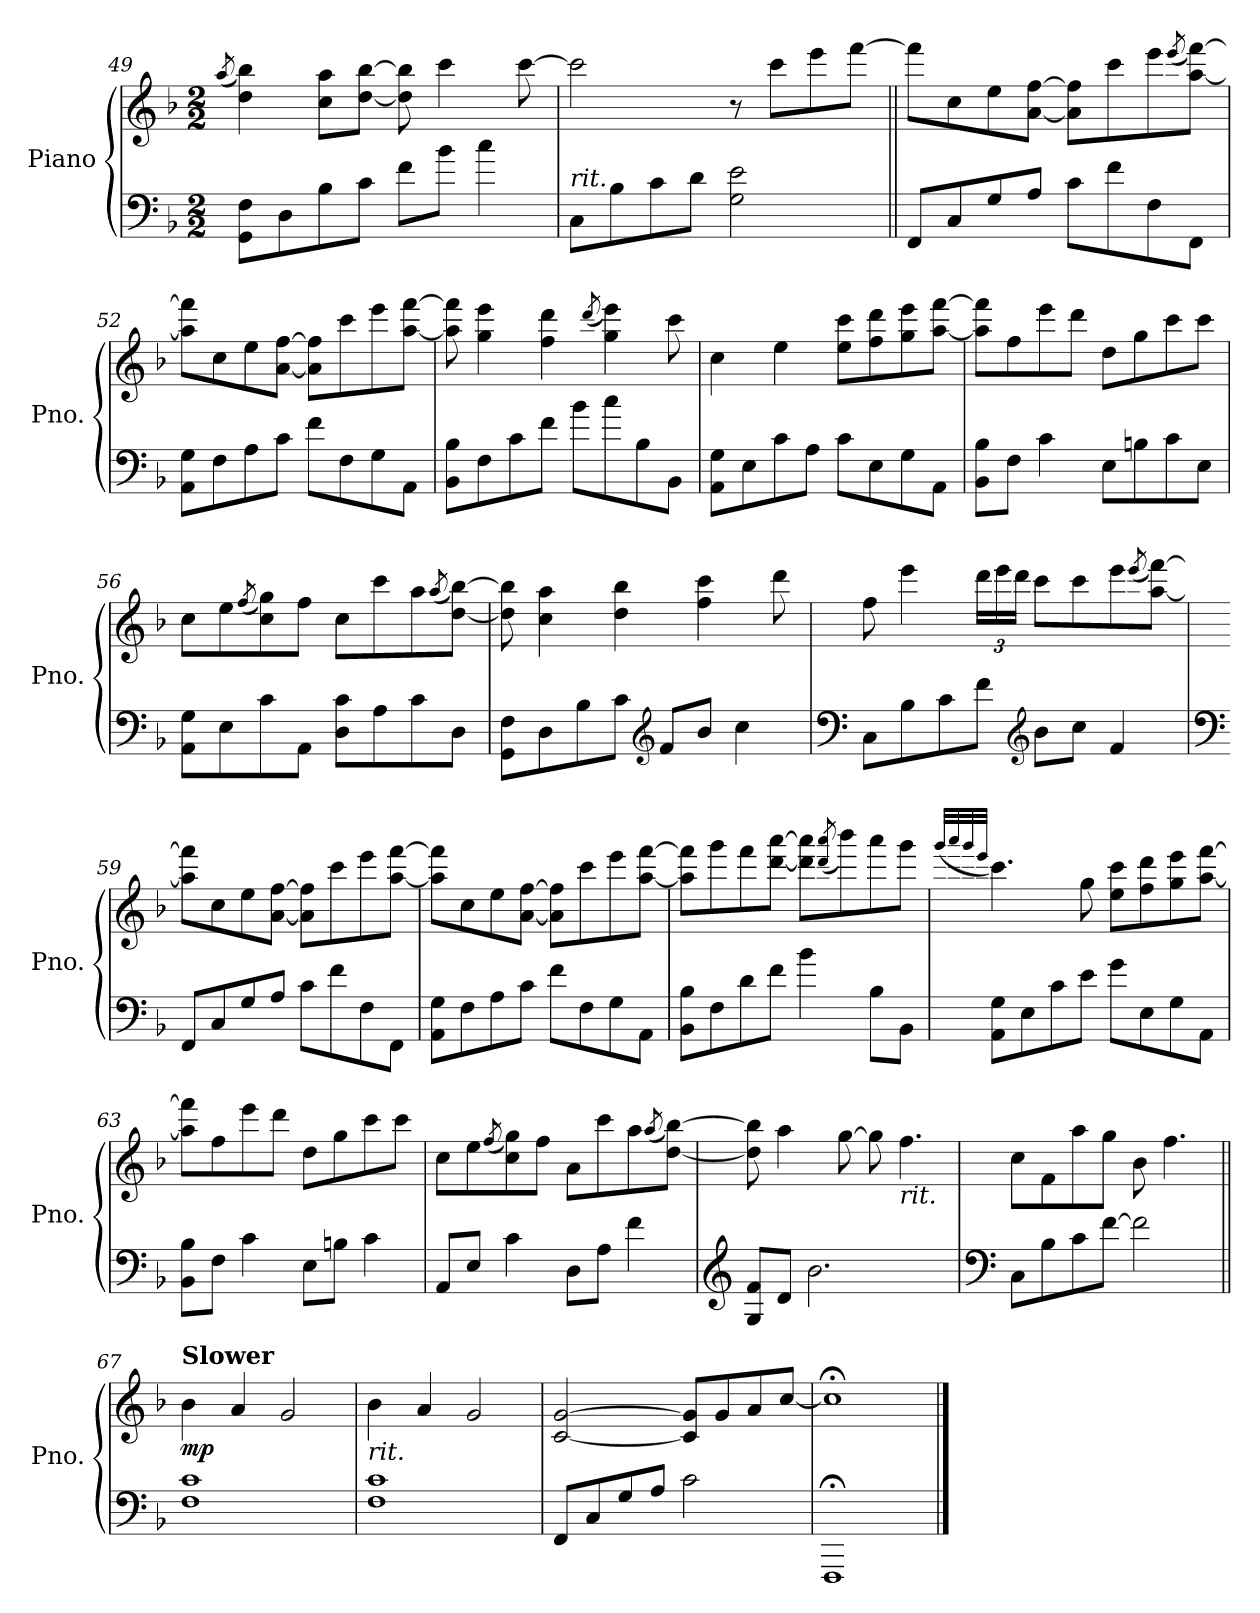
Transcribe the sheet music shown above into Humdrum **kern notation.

**kern	**kern	**dynam
*part1	*part1	*part1
*staff2	*staff1	*staff1/2
*I"Piano	*	*
*I'Pno.	*	*
*clefF4	*clefG2	*
*k[b-]	*k[b-]	*
*M2/2	*M2/2	*
=49	=49	=49
.	(8qaa/	.
8GG\ 8F\L	4dd\ 4bb-\)	.
8D\	.	.
8B-\	8cc\ 8aa\L	.
8c\J	[8dd\ [8bb-\J	.
8f\L	8dd\] 8bb-\]	.
8b-\J	4ccc\	.
4cc\	.	.
.	[8ccc\	.
!!LO:LB:g=z
=50	=50	=50
!LO:TX:a:i:t=rit.	!	!
8C\L	2ccc\]	.
8B-\	.	.
8c\	.	.
8d\J	.	.
2G\ 2e\	8r	.
.	8ccc\L	.
.	8eee\	.
.	[8fff\J	.
=51||	=51||	=51||
8FF/L	8fff\L]	.
8C/	8cc\	.
8G/	8ee\	.
8A/J	[8a\ [8ff\J	.
8c\L	8a\] 8ff\]L	.
8f\	8ccc\	.
8F\	8eee\	.
.	(8qeee/	.
8FF\J	[8aa\ [8fff\J)	.
=52	=52	=52
8AA\ 8G\L	8aa\] 8fff\]L	.
8F\	8cc\	.
8A\	8ee\	.
8c\J	[8a\ [8ff\J	.
8f\L	8a\] 8ff\]L	.
8F\	8ccc\	.
8G\	8eee\	.
8AA\J	[8aa\ [8fff\J	.
=53	=53	=53
8BB-\ 8B-\L	8aa\] 8fff\]	.
8F\	4gg\ 4eee\	.
8c\	.	.
8f\J	4ff\ 4ddd\	.
8b-\L	.	.
.	(8qddd/	.
8cc\	4gg\ 4eee\)	.
8B-\	.	.
8BB-\J	8ccc\	.
!!LO:LB:g=z
=54	=54	=54
8AA\ 8G\L	4cc\	.
8E\	.	.
8c\	4ee\	.
8A\J	.	.
8c\L	8ee\ 8ccc\L	.
8E\	8ff\ 8ddd\	.
8G\	8gg\ 8eee\	.
8AA\J	[8aa\ [8fff\J	.
=55	=55	=55
8BB-\ 8B-\L	8aa\] 8fff\]L	.
8F\J	8ff\	.
4c\	8eee\	.
.	8ddd\J	.
8E\L	8dd\L	.
8Bn\	8gg\	.
8c\	8ccc\	.
8E\J	8ccc\J	.
=56	=56	=56
8AA\ 8G\L	8cc\L	.
8E\	8ee\	.
.	(8qff/	.
8c\	8cc\ 8gg\)	.
8AA\J	8ff\J	.
8D\ 8c\L	8cc\L	.
8A\	8ccc\	.
8c\	8aa\	.
.	(8qaa/	.
8D\J	[8dd\ [8bb-\J)	.
=57	=57	=57
8GG\ 8F\L	8dd\] 8bb-\]	.
8D\	4cc\ 4aa\	.
8B-\	.	.
8c\J	4dd\ 4bb-\	.
*clefG2	*	*
8f/L	.	.
8b-/J	4ff\ 4ccc\	.
4cc\	.	.
.	8ddd\	.
!!LO:PB:g=z
=58	=58	=58
*clefF4	*	*
8C\L	8ff\	.
8B-\	4eee\	.
8c\	.	.
*	*Xbrackettup	*
8f\J	24ddd\LL	.
.	24eee\	.
.	24ddd\JJ	.
*clefG2	*	*
8b-\L	8ccc\L	.
8cc\J	8ccc\	.
4f/	8eee\	.
.	(8qeee/	.
.	[8aa\ [8fff\J)	.
=59	=59	=59
*clefF4	*	*
8FF/L	8aa\] 8fff\]L	.
8C/	8cc\	.
8G/	8ee\	.
8A/J	[8a\ [8ff\J	.
8c\L	8a\] 8ff\]L	.
8f\	8ccc\	.
8F\	8eee\	.
8FF\J	[8aa\ [8fff\J	.
=60	=60	=60
8AA\ 8G\L	8aa\] 8fff\]L	.
8F\	8cc\	.
8A\	8ee\	.
8c\J	[8a\ [8ff\J	.
8f\L	8a\] 8ff\]L	.
8F\	8ccc\	.
8G\	8eee\	.
8AA\J	[8aa\ [8fff\J	.
!!LO:LB:g=z
=61	=61	=61
8BB-\ 8B-\L	8aa\] 8fff\]L	.
8F\	8ggg\	.
8d\	8fff\	.
8f\J	[8ddd\ [8aaa\J	.
4b-\	8ddd\] 8aaa\]L	.
.	(8qddd/ 8qaaa/	.
.	8bbb-\)	.
8B-\L	8aaa\	.
8BB-\J	8ggg\J	.
=62	=62	=62
.	(32qggg/LLL	.
.	32qaaa/	.
.	32qggg/	.
.	32qeee/JJJ	.
8AA\ 8G\L	4.ccc\)	.
8E\	.	.
8c\	.	.
8e\J	8gg\	.
8g\L	8ee\ 8ccc\L	.
8E\	8ff\ 8ddd\	.
8G\	8gg\ 8eee\	.
8AA\J	[8aa\ [8fff\J	.
=63	=63	=63
8BB-\ 8B-\L	8aa\] 8fff\]L	.
8F\J	8ff\	.
4c\	8eee\	.
.	8ddd\J	.
8E\L	8dd\L	.
8Bn\J	8gg\	.
4c\	8ccc\	.
.	8ccc\J	.
!!LO:LB:g=z
=64	=64	=64
8AA/L	8cc\L	.
8E/J	8ee\	.
.	(8qff/	.
4c\	8cc\ 8gg\)	.
.	8ff\J	.
8D\L	8a\L	.
8A\J	8ccc\	.
4f\	8aa\	.
.	(8qaa/	.
.	[8dd\ [8bb-\J)	.
=65	=65	=65
*clefG2	*	*
8G/ 8f/L	8dd\] 8bb-\]	.
8d/J	4aa\	.
2.b-\	.	.
.	[8gg\	.
.	8gg\]	.
!	!LO:TX:b:i:t=rit.	!
.	4.ff\	.
=66	=66	=66
*clefF4	*	*
8C\L	8cc\L	.
8B-\	8f\	.
8c\	8aa\	.
[8f\J	8gg\J	.
2f\]	8b-\	.
.	4.ff\	.
!!LO:LB:g=z
=67||	=67||	=67||
!	!LO:TX:a:B:t=Slower	!
!	!	!LO:DY:b
1F 1c	4b-\	mp
.	4a/	.
.	2g/	.
=68	=68	=68
!	!LO:TX:b:i:t=rit.	!
1F 1c	4b-\	.
.	4a/	.
.	2g/	.
=69	=69	=69
8FF/L	[2c/ [2g/	.
8C/	.	.
8G/	.	.
8A/J	.	.
2c\	8c/] 8g/]L	.
.	8g/	.
.	8a/	.
.	[8cc/J	.
=70	=70	=70
1FFF;	1cc;<]	.
==	==	==
*-	*-	*-
